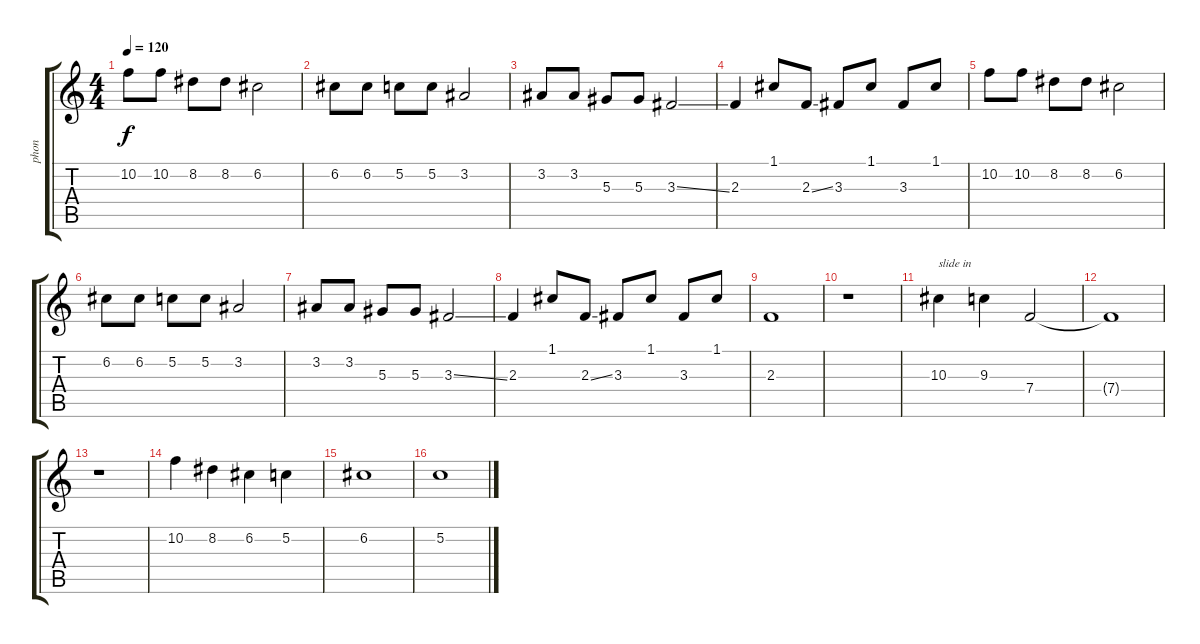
\track ("phon" "phon") {instrument overdrivenguitar}
\staff {score tabs}
\tuning (C4 G3 Eb3 Bb2 F2 C2) {hide}
\ts (4 4)
\tempo 120
\clef g2
\ks c
10.2.8{dy f instrument overdrivenguitar} 10.2.8 8.2.8 8.2.8 6.2.2 |
6.2.8 6.2.8 5.2.8 5.2.8 3.2.2 |
3.2.8 3.2.8 5.3.8 5.3.8 3.3{ss}.2 |
2.3.4 1.1.8 2.3{ss}.8 3.3.8 1.1.8 3.3.8 1.1.8 |
10.2.8 10.2.8 8.2.8 8.2.8 6.2.2 |
6.2.8 6.2.8 5.2.8 5.2.8 3.2.2 |
3.2.8 3.2.8 5.3.8 5.3.8 3.3{ss}.2 |
2.3.4 1.1.8 2.3{ss}.8 3.3.8 1.1.8 3.3.8 1.1.8 |
2.3.1{volume 0} |
r.1 |
10.3.4{txt "slide in" volume 13} 9.3.4 7.4.2 |
7.4{t}.1{volume 0} |
r.1 |
10.2.4{volume 13} 8.2.4 6.2.4 5.2.4 |
6.2.1 |
5.2.1
